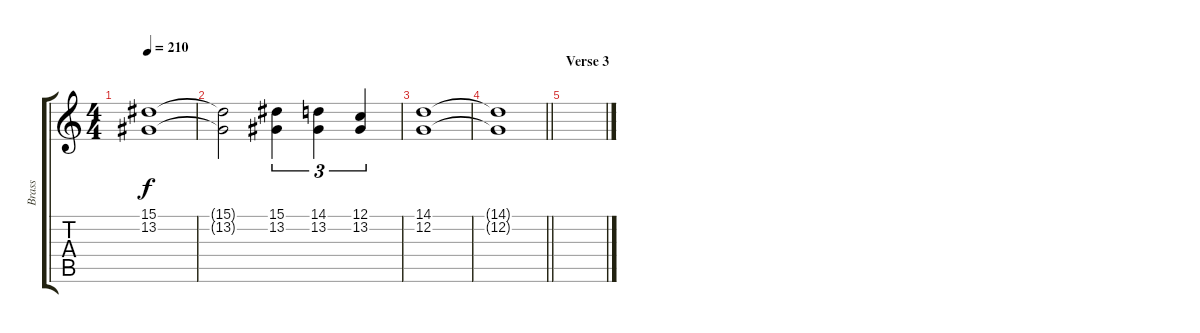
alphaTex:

\track ("Brass" "Brass") {instrument brasssection}
\staff {score tabs}
\tuning (C4 G3 Eb3 Bb2 F2 C2) {hide}
\ts (4 4)
\tempo 210
\clef g2
\ks c
(15.1 13.2).1{dy f} |
(15.1{t} 13.2{t}).2 (15.1 13.2).4{tu (3 2)} (14.1 13.2).4{tu (3 2)} (12.1 13.2).4{tu (3 2)} |
(14.1 12.2).1 |
\barLineRight lightlight
(14.1{t} 12.2{t}).1 |
\section ("" "Verse 3")
